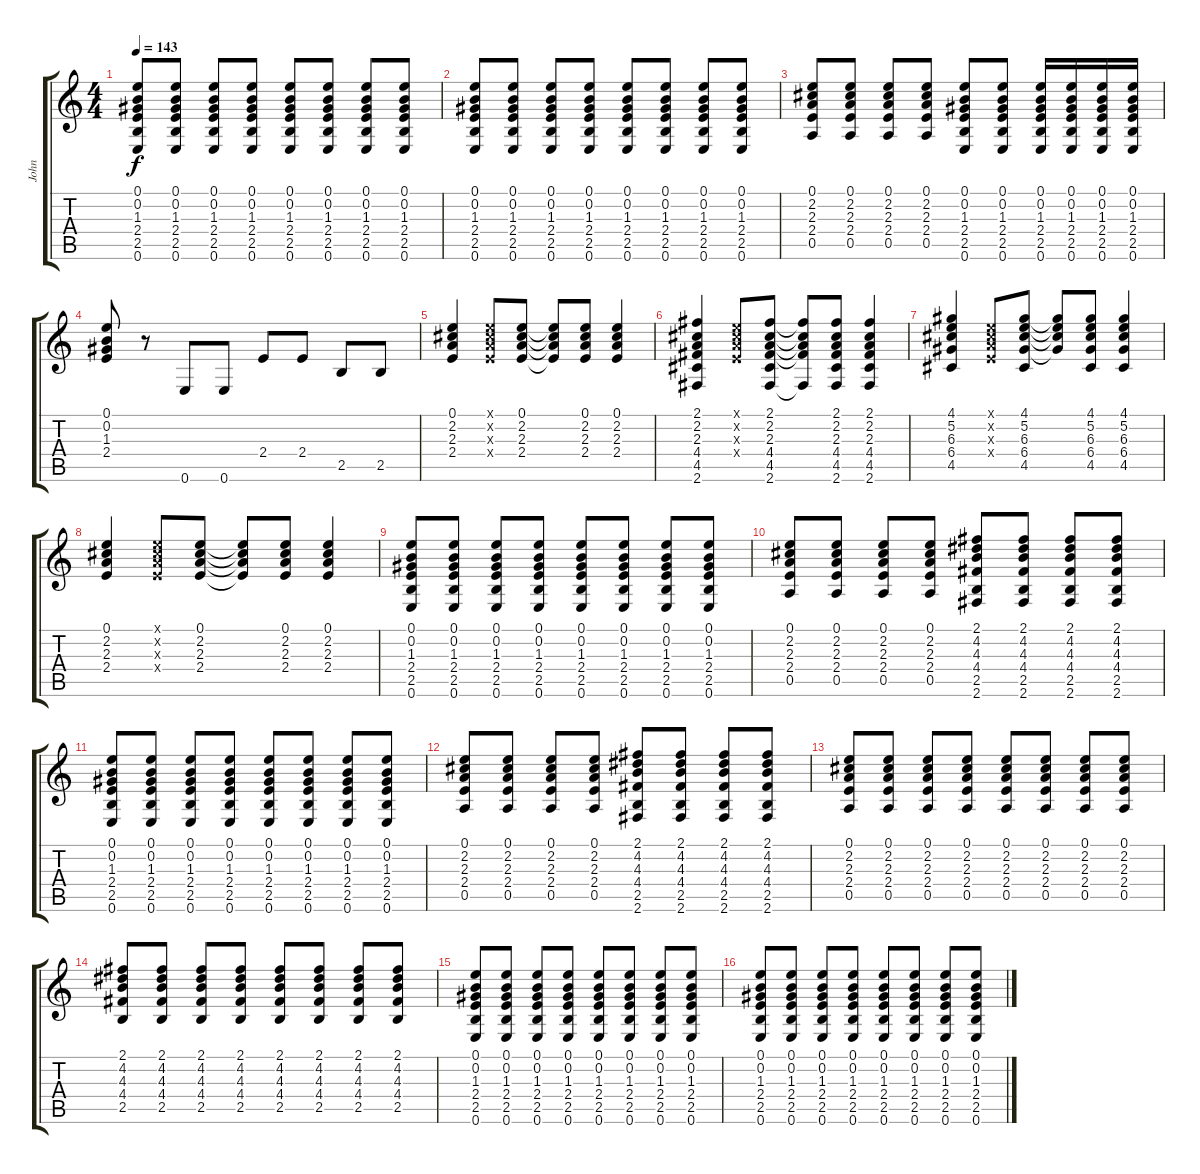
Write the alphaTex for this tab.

\track ("John" "John") {instrument electricguitarmuted}
\staff {score tabs}
\tuning (E4 B3 G3 D3 A2 E2) {hide}
\ts (4 4)
\tempo 143
\clef g2
\ks c
(0.1 0.2 1.3 2.4 2.5 0.6).8{dy f} (0.1 0.2 1.3 2.4 2.5 0.6).8 (0.1 0.2 1.3 2.4 2.5 0.6).8 (0.1 0.2 1.3 2.4 2.5 0.6).8 (0.1 0.2 1.3 2.4 2.5 0.6).8 (0.1 0.2 1.3 2.4 2.5 0.6).8 (0.1 0.2 1.3 2.4 2.5 0.6).8 (0.1 0.2 1.3 2.4 2.5 0.6).8 |
(0.1 0.2 1.3 2.4 2.5 0.6).8 (0.1 0.2 1.3 2.4 2.5 0.6).8 (0.1 0.2 1.3 2.4 2.5 0.6).8 (0.1 0.2 1.3 2.4 2.5 0.6).8 (0.1 0.2 1.3 2.4 2.5 0.6).8 (0.1 0.2 1.3 2.4 2.5 0.6).8 (0.1 0.2 1.3 2.4 2.5 0.6).8 (0.1 0.2 1.3 2.4 2.5 0.6).8 |
(0.1 2.2 2.3 2.4 0.5).8 (0.1 2.2 2.3 2.4 0.5).8 (0.1 2.2 2.3 2.4 0.5).8 (0.1 2.2 2.3 2.4 0.5).8 (0.1 0.2 1.3 2.4 2.5 0.6).8 (0.1 0.2 1.3 2.4 2.5 0.6).8 (0.1 0.2 1.3 2.4 2.5 0.6).16 (0.1 0.2 1.3 2.4 2.5 0.6).16 (0.1 0.2 1.3 2.4 2.5 0.6).16 (0.1 0.2 1.3 2.4 2.5 0.6).16 |
(0.1 0.2 1.3 2.4).8 r.8 0.6.8{volume 12} 0.6.8 2.4.8 2.4.8 2.5.8 2.5.8 |
(0.1 2.2 2.3 2.4).4{volume 7} (0.1{x} 2.2{x} 2.3{x} 2.4{x}).8 (0.1 2.2 2.3 2.4).8 (0.1{t} 2.2{t} 2.3{t} 2.4{t}).8 (0.1 2.2 2.3 2.4).8 (0.1 2.2 2.3 2.4).4 |
(2.1 2.2 2.3 4.4 4.5 2.6).4 (0.1{x} 2.2{x} 2.3{x} 2.4{x}).8 (2.1 2.2 2.3 4.4 4.5 2.6).8 (2.1{t} 2.2{t} 2.3{t} 4.4{t} 2.6{t}).8 (2.1 2.2 2.3 4.4 4.5 2.6).8 (2.1 2.2 2.3 4.4 4.5 2.6).4 |
(4.1 5.2 6.3 6.4 4.5).4 (0.1{x} 2.2{x} 2.3{x} 2.4{x}).8 (4.1 5.2 6.3 6.4 4.5).8 (4.1{t} 5.2{t} 6.3{t} 6.4{t}).8 (4.1 5.2 6.3 6.4 4.5).8 (4.1 5.2 6.3 6.4 4.5).4 |
(0.1 2.2 2.3 2.4).4 (0.1{x} 2.2{x} 2.3{x} 2.4{x}).8 (0.1 2.2 2.3 2.4).8 (0.1{t} 2.2{t} 2.3{t} 2.4{t}).8 (0.1 2.2 2.3 2.4).8 (0.1 2.2 2.3 2.4).4 |
(0.1 0.2 1.3 2.4 2.5 0.6).8 (0.1 0.2 1.3 2.4 2.5 0.6).8 (0.1 0.2 1.3 2.4 2.5 0.6).8 (0.1 0.2 1.3 2.4 2.5 0.6).8 (0.1 0.2 1.3 2.4 2.5 0.6).8 (0.1 0.2 1.3 2.4 2.5 0.6).8 (0.1 0.2 1.3 2.4 2.5 0.6).8 (0.1 0.2 1.3 2.4 2.5 0.6).8 |
(0.1 2.2 2.3 2.4 0.5).8 (0.1 2.2 2.3 2.4 0.5).8 (0.1 2.2 2.3 2.4 0.5).8 (0.1 2.2 2.3 2.4 0.5).8 (2.1 4.2 4.3 4.4 2.5 2.6).8 (2.1 4.2 4.3 4.4 2.5 2.6).8 (2.1 4.2 4.3 4.4 2.5 2.6).8 (2.1 4.2 4.3 4.4 2.5 2.6).8 |
(0.1 0.2 1.3 2.4 2.5 0.6).8 (0.1 0.2 1.3 2.4 2.5 0.6).8 (0.1 0.2 1.3 2.4 2.5 0.6).8 (0.1 0.2 1.3 2.4 2.5 0.6).8 (0.1 0.2 1.3 2.4 2.5 0.6).8 (0.1 0.2 1.3 2.4 2.5 0.6).8 (0.1 0.2 1.3 2.4 2.5 0.6).8 (0.1 0.2 1.3 2.4 2.5 0.6).8 |
(0.1 2.2 2.3 2.4 0.5).8 (0.1 2.2 2.3 2.4 0.5).8 (0.1 2.2 2.3 2.4 0.5).8 (0.1 2.2 2.3 2.4 0.5).8 (2.1 4.2 4.3 4.4 2.5 2.6).8 (2.1 4.2 4.3 4.4 2.5 2.6).8 (2.1 4.2 4.3 4.4 2.5 2.6).8 (2.1 4.2 4.3 4.4 2.5 2.6).8 |
(0.1 2.2 2.3 2.4 0.5).8 (0.1 2.2 2.3 2.4 0.5).8 (0.1 2.2 2.3 2.4 0.5).8 (0.1 2.2 2.3 2.4 0.5).8 (0.1 2.2 2.3 2.4 0.5).8 (0.1 2.2 2.3 2.4 0.5).8 (0.1 2.2 2.3 2.4 0.5).8 (0.1 2.2 2.3 2.4 0.5).8 |
(2.1 4.2 4.3 4.4 2.5).8 (2.1 4.2 4.3 4.4 2.5).8 (2.1 4.2 4.3 4.4 2.5).8 (2.1 4.2 4.3 4.4 2.5).8 (2.1 4.2 4.3 4.4 2.5).8 (2.1 4.2 4.3 4.4 2.5).8 (2.1 4.2 4.3 4.4 2.5).8 (2.1 4.2 4.3 4.4 2.5).8 |
(0.1 0.2 1.3 2.4 2.5 0.6).8 (0.1 0.2 1.3 2.4 2.5 0.6).8 (0.1 0.2 1.3 2.4 2.5 0.6).8 (0.1 0.2 1.3 2.4 2.5 0.6).8 (0.1 0.2 1.3 2.4 2.5 0.6).8 (0.1 0.2 1.3 2.4 2.5 0.6).8 (0.1 0.2 1.3 2.4 2.5 0.6).8 (0.1 0.2 1.3 2.4 2.5 0.6).8 |
(0.1 0.2 1.3 2.4 2.5 0.6).8 (0.1 0.2 1.3 2.4 2.5 0.6).8 (0.1 0.2 1.3 2.4 2.5 0.6).8 (0.1 0.2 1.3 2.4 2.5 0.6).8 (0.1 0.2 1.3 2.4 2.5 0.6).8 (0.1 0.2 1.3 2.4 2.5 0.6).8 (0.1 0.2 1.3 2.4 2.5 0.6).8 (0.1 0.2 1.3 2.4 2.5 0.6).8
